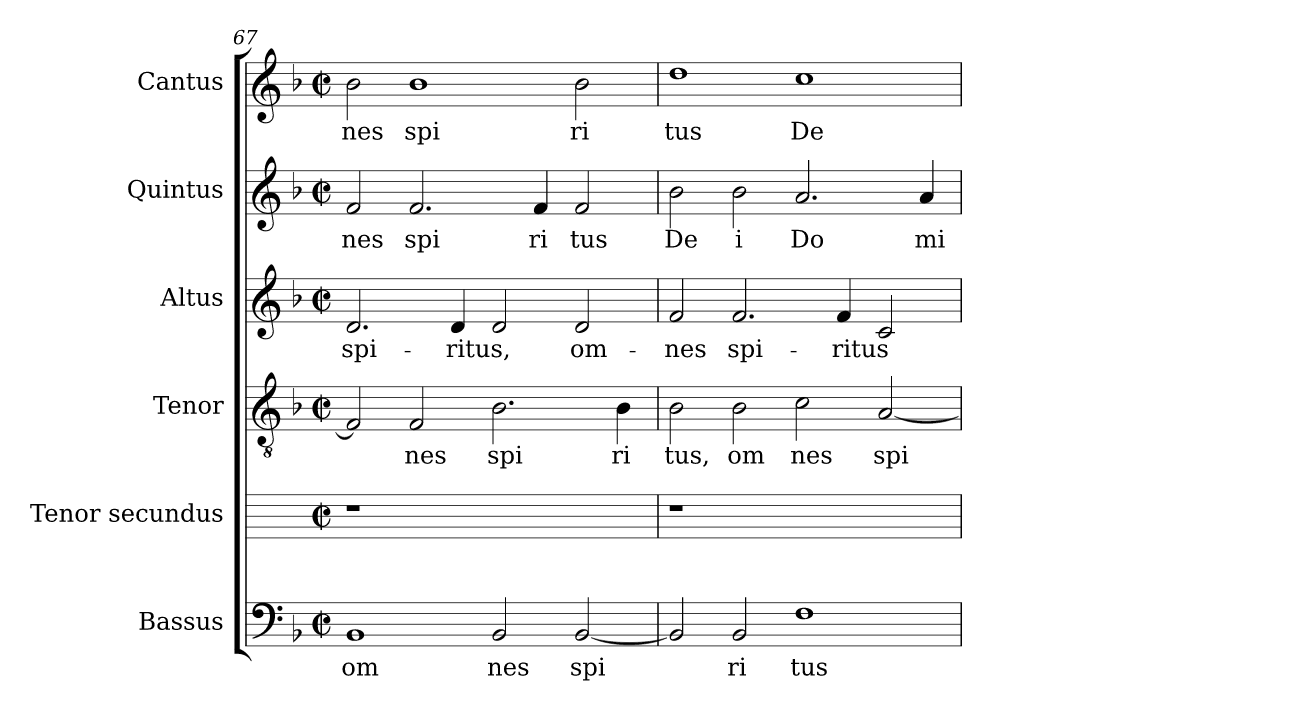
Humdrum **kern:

**kern	**text	**kern	**kern	**text	**kern	**text	**kern	**text	**kern	**text
*part6	*part6	*part5	*part4	*part4	*part3	*part3	*part2	*part2	*part1	*part1
*staff6	*staff6	*staff5	*staff4	*staff4	*staff3	*staff3	*staff2	*staff2	*staff1	*staff1
*I"Bassus	*	*I"Tenor  secundus	*I"Tenor	*	*I"Altus	*	*I"Quintus	*	*I"Cantus	*
*I'B	*	*	*I'T	*	*I'A	*	*I'Q	*	*I'C	*
!!LO:PB:g=z
*clefF4	*	*	*clefGv2	*	*clefG2	*	*clefG2	*	*clefG2	*
*k[b-]	*	*k[]	*k[b-]	*	*k[b-]	*	*k[b-]	*	*k[b-]	*
*F:	*	*C:	*F:	*	*F:	*	*F:	*	*F:	*
*M2/2	*	*M2/2	*M2/2	*	*M2/2	*	*M2/2	*	*M2/2	*
*met(c|)	*	*met(c|)	*met(c|)	*	*met(c|)	*	*met(c|)	*	*met(c|)	*
=67	=67	=67	=67	=67	=67	=67	=67	=67	=67	=67
!	!LO:LY:b:cj	!	!	!LO:LY:b:cj	!	!LO:LY:b:cj	!	!LO:LY:b:cj	!	!LO:LY:b:cj
1BB-	om	1r	2F/]	.	2.d/	spi-	2f/	nes	2b-\	-nes
!	!	!	!	!LO:LY:b:cj	!	!	!	!LO:LY:b:cj	!	!LO:LY:b:cj
.	.	.	2F/	nes	.	.	2.f/	spi	1b-	spi
!	!	!	!	!	!	!LO:LY:b:cj	!	!	!	!
.	.	.	.	.	4d/	-ritus,	.	.	.	.
!	!LO:LY:b:cj	!	!	!LO:LY:b:cj	!	!LO:LY:b:cj	!	!	!	!
2BB-/	nes	1ryy	2.B-\	spi	2d/	.	.	.	.	.
!	!	!	!	!	!	!	!	!LO:LY:b:cj	!	!
.	.	.	.	.	.	.	4f/	ri	.	.
!	!LO:LY:b:cj	!	!	!	!	!LO:LY:b:cj	!	!LO:LY:b:cj	!	!LO:LY:b:cj
[<2BB-/	spi	.	.	.	2d/	om-	2f/	tus	2b-\	ri
!	!	!	!	!LO:LY:b:cj	!	!	!	!	!	!
.	.	.	4B-\	ri	.	.	.	.	.	.
=68	=68	=68	=68	=68	=68	=68	=68	=68	=68	=68
!	!LO:LY:b:cj	!	!	!LO:LY:b:cj	!	!LO:LY:b:cj	!	!LO:LY:b:cj	!	!LO:LY:b:cj
2BB-/]	.	1r	2B-\	tus,	2f/	-nes	2b-\	De	1dd	tus
!	!LO:LY:b:cj	!	!	!LO:LY:b:cj	!	!LO:LY:b:cj	!	!LO:LY:b:cj	!	!
2BB-/	ri	.	2B-\	om	2.f/	spi-	2b-\	i	.	.
!	!LO:LY:b:cj	!	!	!LO:LY:b:cj	!	!	!	!LO:LY:b:cj	!	!LO:LY:b:cj
1F	tus	1ryy	2c\	nes	.	.	2.a/	Do	1cc	De
!	!	!	!	!	!	!LO:LY:b:cj	!	!	!	!
.	.	.	.	.	4f/	-ritus	.	.	.	.
!	!	!	!	!LO:LY:b:cj	!	!LO:LY:b:cj	!	!	!	!
.	.	.	[<2A/	spi	2c/	.	.	.	.	.
!	!	!	!	!	!	!	!	!LO:LY:b:cj	!	!
.	.	.	.	.	.	.	4a/	mi	.	.
=	=	=	=	=	=	=	=	=	=	=
*-	*-	*-	*-	*-	*-	*-	*-	*-	*-	*-
